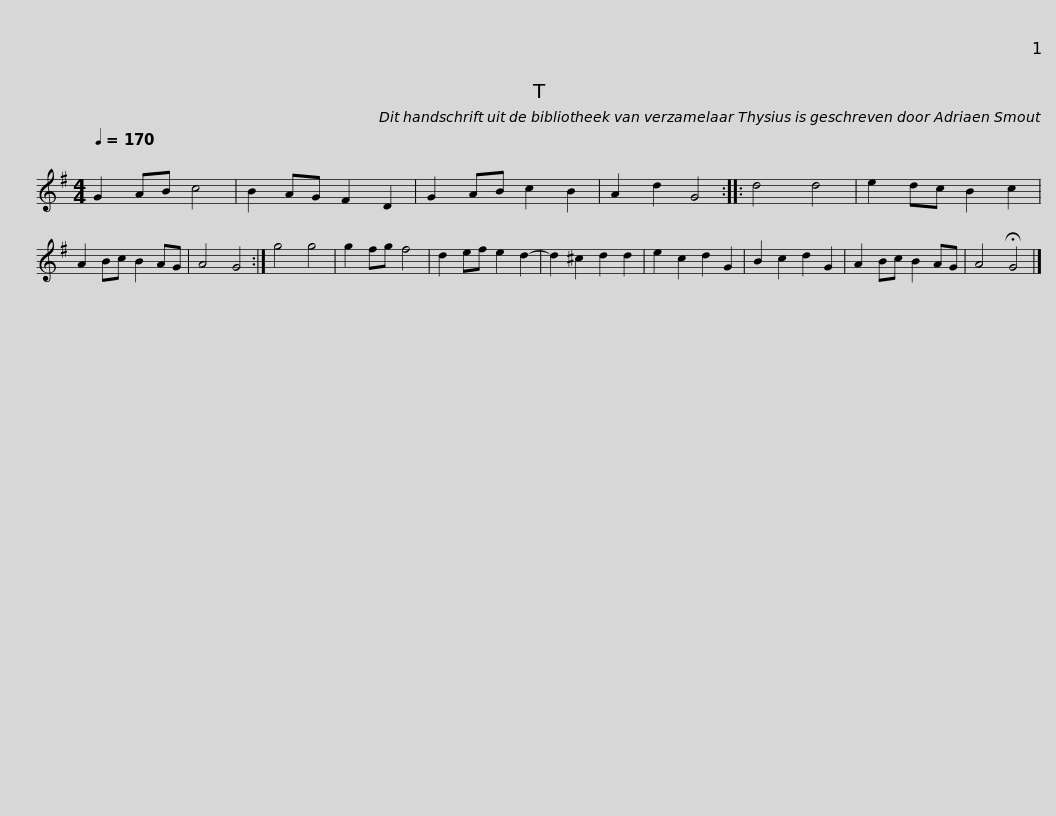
X:1
L:1/8
Q:1/4=170
M:4/4
I:linebreak $
K:G
V:1 treble
V:1
 G2 AB c4 | B2 AG F2 D2 | G2 AB c2 B2 | A2 d2 G4 ::$ d4 d4 | %5
 e2 dc B2 c2 | A2 Bc B2 AG | A4 G4 :|$ g4 g4 | g2 fg f4 | %10
 d2 ef e2 d2- | d2 ^c2 d2 d2 |$ e2 c2 d2 G2 | B2 c2 d2 G2 | A2 Bc B2 AG | %15
 A4 !fermata!G4 |] %16
